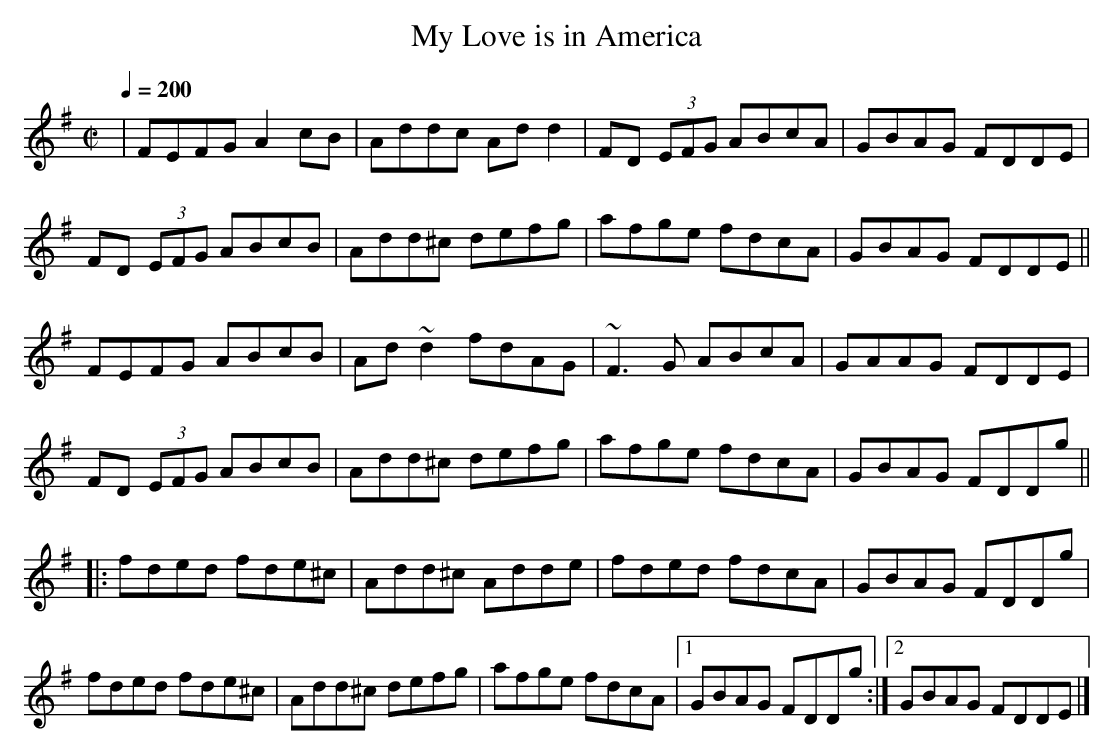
X:1
T:My Love is in America
M:C|
L:1/8
Q:1/4=200
K:Dmix
|FEFG A2cB|Addc Add2|FD (3EFG ABcA|GBAG FDDE|
FD (3EFG ABcB|Add^c defg|afge fdcA|GBAG FDDE||
FEFG ABcB|Ad~d2 fdAG|~F3G ABcA|GAAG FDDE|
FD (3EFG ABcB|Add^c defg|afge fdcA|GBAG FDDg||
|:fded fde^c|Add^c Adde|fded fdcA|GBAG FDDg|
fded fde^c|Add^c defg|afge fdcA|1 GBAG FDDg:|2 GBAG FDDE|]
